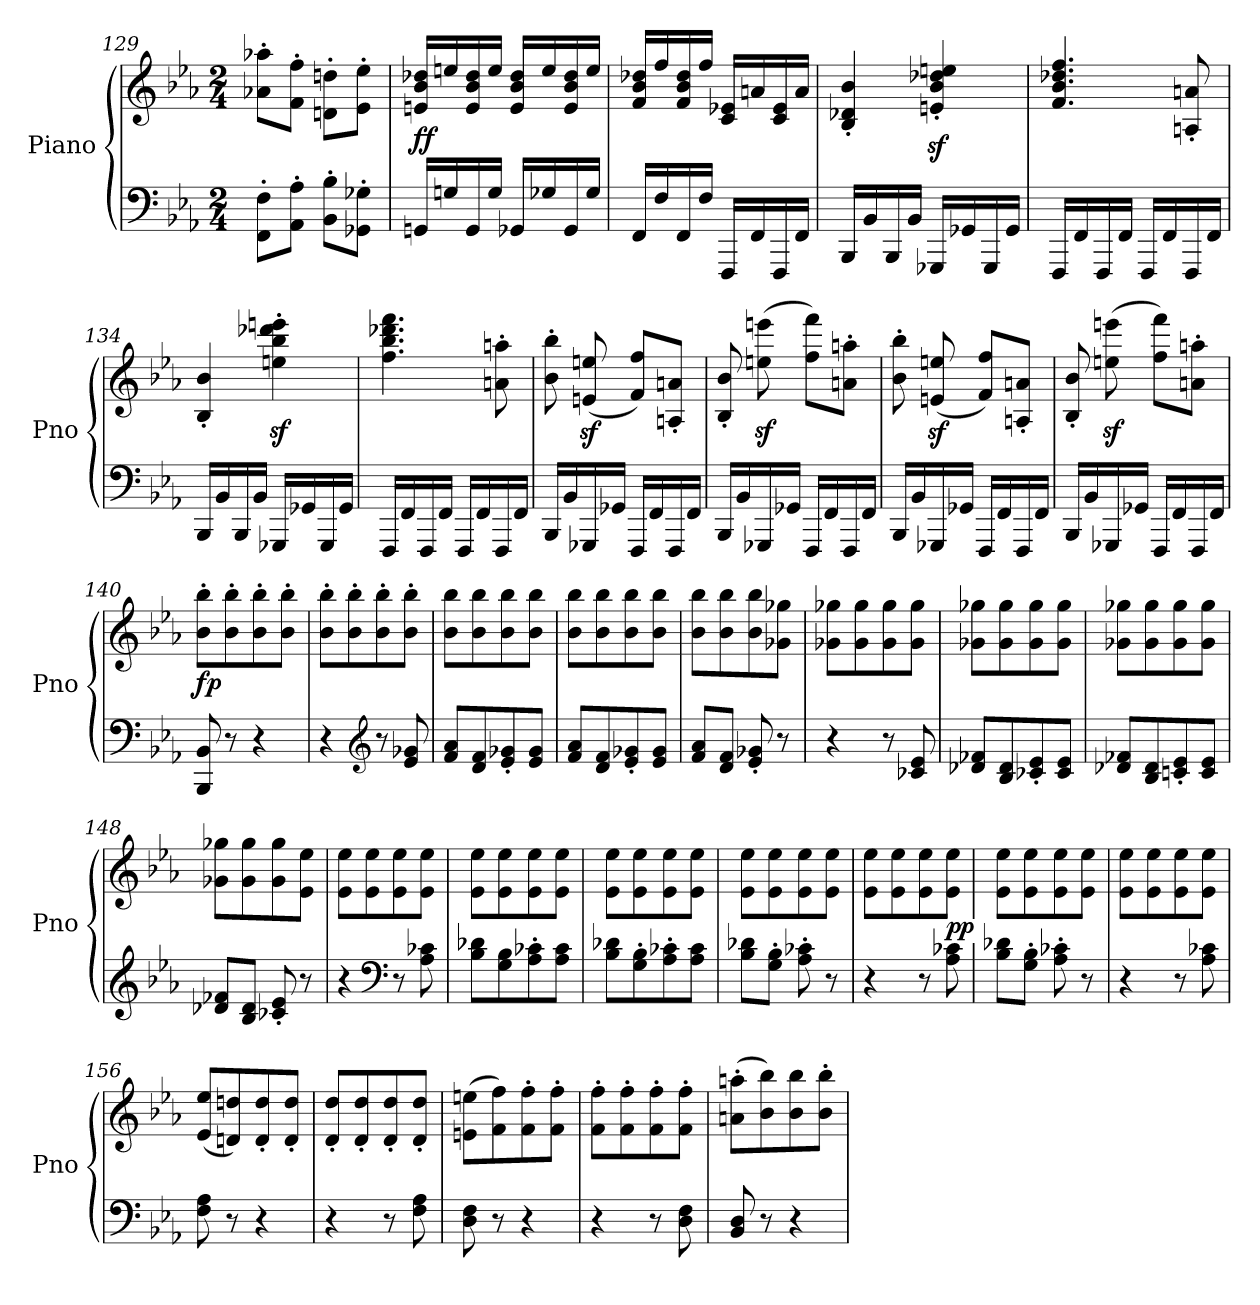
**kern	**kern	**dynam
*part1	*part1	*part1
*staff2	*staff1	*staff1/2
*I"Piano	*	*
*I'Pno	*	*
*clefF4	*clefG2	*
*k[b-e-a-]	*k[b-e-a-]	*
*E-:	*E-:	*
*M2/4	*M2/4	*
=129	=129	=129
8FF\' 8F\'L	8a-X\' 8aa-X\'L	.
8AA-\' 8A-\'J	8f\' 8ff\'J	.
8BB-\' 8B-\'L	8dn\' 8ddn\'L	.
8GG-X\' 8G-X\'J	8e-\' 8ee-\'J	.
!!LO:LB:g=z
=130	=130	=130
!	!	!LO:DY:b
16GGn/LL	16en/ 16b-/ 16dd-X/LL	ff
16Gn/	16een/	.
16GG/	16e/ 16b-/ 16dd-/	.
16G/JJ	16ee/JJ	.
16GG-X/LL	16e/ 16b-/ 16dd-/LL	.
16G-X/	16ee/	.
16GG-/	16e/ 16b-/ 16dd-/	.
16G-/JJ	16ee/JJ	.
=131	=131	=131
16FF/LL	16f/ 16b-/ 16dd-X/LL	.
16F/	16ff/	.
16FF/	16f/ 16b-/ 16dd-/	.
16F/JJ	16ff/JJ	.
16FFF/LL	16c/ 16e-X/LL	.
16FF/	16an/	.
16FFF/	16c/ 16e-/	.
16FF/JJ	16a/JJ	.
=132	=132	=132
16BBB-/LL	4B-/' 4d-X/' 4b-/'	.
16BB-/	.	.
16BBB-/	.	.
16BB-/JJ	.	.
16GGG-X/LL	4en/z<' 4b-/z<' 4dd-X/z<' 4een/z<'	.
16GG-X/	.	.
16GGG-/	.	.
16GG-/JJ	.	.
=133	=133	=133
16FFF/LL	4.f/ 4.b-/ 4.dd-X/ 4.ff/	.
16FF/	.	.
16FFF/	.	.
16FF/JJ	.	.
16FFF/LL	.	.
16FF/	.	.
16FFF/	8An/' 8an/'	.
16FF/JJ	.	.
!!LO:LB:g=z
=134	=134	=134
16BBB-/LL	4B-/' 4b-/'	.
16BB-/	.	.
16BBB-/	.	.
16BB-/JJ	.	.
16GGG-X/LL	4een\z<' 4bb-\z<' 4ddd-X\z<' 4eeen\z<'	.
16GG-X/	.	.
16GGG-/	.	.
16GG-/JJ	.	.
=135	=135	=135
16FFF/LL	4.ff\ 4.bb-\ 4.ddd-X\ 4.fff\	.
16FF/	.	.
16FFF/	.	.
16FF/JJ	.	.
16FFF/LL	.	.
16FF/	.	.
16FFF/	8an\' 8aan\'	.
16FF/JJ	.	.
=136	=136	=136
16BBB-/LL	8b-\' 8bb-\'	.
16BB-/	.	.
16GGG-X/	(<8en/z< 8een/z<	.
16GG-X/JJ	.	.
16FFF/LL	8f/ 8ff/L)	.
16FF/	.	.
16FFF/	8An/' 8an/'J	.
16FF/JJ	.	.
=137	=137	=137
16BBB-/LL	8B-/' 8b-/'	.
16BB-/	.	.
16GGG-X/	(>8een\z< 8eeen\z<	.
16GG-X/JJ	.	.
16FFF/LL	8ff\ 8fff\L)	.
16FF/	.	.
16FFF/	8an\' 8aan\'J	.
16FF/JJ	.	.
!!LO:PB:g=z
=138	=138	=138
16BBB-/LL	8b-\' 8bb-\'	.
16BB-/	.	.
16GGG-X/	(<8en/z< 8een/z<	.
16GG-X/JJ	.	.
16FFF/LL	8f/ 8ff/L)	.
16FF/	.	.
16FFF/	8An/' 8an/'J	.
16FF/JJ	.	.
=139	=139	=139
16BBB-/LL	8B-/' 8b-/'	.
16BB-/	.	.
16GGG-X/	(>8een\z< 8eeen\z<	.
16GG-X/JJ	.	.
16FFF/LL	8ff\ 8fff\L)	.
16FF/	.	.
16FFF/	8an\' 8aan\'J	.
16FF/JJ	.	.
=140	=140	=140
!	!	!LO:DY:b
8BBB-/ 8BB-/	8b-\' 8bb-\'L	fp
8r	8b-\' 8bb-\'	.
4r	8b-\' 8bb-\'	.
.	8b-\' 8bb-\'J	.
=141	=141	=141
4r	8b-\' 8bb-\'L	.
.	8b-\' 8bb-\'	.
*clefG2	*	*
8r	8b-\' 8bb-\'	.
8e-/ 8g-X/	8b-\' 8bb-\'J	.
=142	=142	=142
8f/ 8a-/L	8b-\ 8bb-\L	.
8d/ 8f/	8b-\ 8bb-\	.
8e-/' 8g-X/'	8b-\ 8bb-\	.
8e-/ 8g-/J	8b-\ 8bb-\J	.
=143	=143	=143
8f/ 8a-/L	8b-\ 8bb-\L	.
8d/ 8f/	8b-\ 8bb-\	.
8e-/' 8g-X/'	8b-\ 8bb-\	.
8e-/ 8g-/J	8b-\ 8bb-\J	.
!!LO:LB:g=z
=144	=144	=144
8f/ 8a-/L	8b-\ 8bb-\L	.
8d/ 8f/J	8b-\ 8bb-\	.
8e-/' 8g-X/'	8b-\ 8bb-\	.
8r	8g-X\ 8gg-X\J	.
=145	=145	=145
4r	8g-X\ 8gg-X\L	.
.	8g-\ 8gg-\	.
8r	8g-\ 8gg-\	.
8c-X/ 8e-/	8g-\ 8gg-\J	.
=146	=146	=146
8d-X/ 8f-X/L	8g-X\ 8gg-X\L	.
8B-/ 8d-/	8g-\ 8gg-\	.
8c-X/' 8e-/'	8g-\ 8gg-\	.
8c-/ 8e-/J	8g-\ 8gg-\J	.
=147	=147	=147
8d-X/ 8f-X/L	8g-X\ 8gg-X\L	.
8B-/ 8d-/	8g-\ 8gg-\	.
8cn/' 8e-/'	8g-\ 8gg-\	.
8c/ 8e-/J	8g-\ 8gg-\J	.
=148	=148	=148
8d-X/ 8f-X/L	8g-X\ 8gg-X\L	.
8B-/ 8d-/J	8g-\ 8gg-\	.
8c-X/' 8e-/'	8g-\ 8gg-\	.
8r	8e-\ 8ee-\J	.
=149	=149	=149
4r	8e-\ 8ee-\L	.
.	8e-\ 8ee-\	.
*clefF4	*	*
8r	8e-\ 8ee-\	.
8A-\ 8c-X\	8e-\ 8ee-\J	.
=150	=150	=150
8B-\ 8d-X\L	8e-\ 8ee-\L	.
8G\ 8B-\	8e-\ 8ee-\	.
8A-\' 8c-X\'	8e-\ 8ee-\	.
8A-\ 8c-\J	8e-\ 8ee-\J	.
!!LO:LB:g=z
=151	=151	=151
8B-\ 8d-X\L	8e-\ 8ee-\L	.
8G\' 8B-\'	8e-\ 8ee-\	.
8A-\' 8c-X\'	8e-\ 8ee-\	.
8A-\ 8c-\J	8e-\ 8ee-\J	.
=152	=152	=152
8B-\ 8d-X\L	8e-\ 8ee-\L	.
8G\' 8B-\'J	8e-\ 8ee-\	.
8A-\' 8c-X\'	8e-\ 8ee-\	.
8r	8e-\ 8ee-\J	.
=153	=153	=153
4r	8e-\ 8ee-\L	.
.	8e-\ 8ee-\	.
8r	8e-\ 8ee-\	.
!	!	!LO:DY:b
8A-\ 8c-X\	8e-\ 8ee-\J	pp
=154	=154	=154
8B-\ 8d-X\L	8e-\ 8ee-\L	.
8G\' 8B-\'J	8e-\ 8ee-\	.
8A-\' 8c-X\'	8e-\ 8ee-\	.
8r	8e-\ 8ee-\J	.
=155	=155	=155
4r	8e-\ 8ee-\L	.
.	8e-\ 8ee-\	.
8r	8e-\ 8ee-\	.
8A-\ 8c-X\	8e-\ 8ee-\J	.
=156	=156	=156
8F\ 8A-\	(<8e-/ 8ee-/L	.
8r	8dn/ 8ddn/)	.
4r	8d/' 8dd/'	.
.	8d/' 8dd/'J	.
=157	=157	=157
4r	8d/' 8dd/'L	.
.	8d/' 8dd/'	.
8r	8d/' 8dd/'	.
8F\ 8A-\	8d/' 8dd/'J	.
=158	=158	=158
8D\ 8F\	(>8en\ 8een\L	.
8r	8f\ 8ff\)	.
4r	8f\' 8ff\'	.
.	8f\' 8ff\'J	.
=159	=159	=159
4r	8f\' 8ff\'L	.
.	8f\' 8ff\'	.
8r	8f\' 8ff\'	.
8D\ 8F\	8f\' 8ff\'J	.
!!LO:LB:g=z
=160	=160	=160
8BB-/ 8D/	(>8an\' 8aan\'L	.
8r	8b-\ 8bb-\)	.
4r	8b-\ 8bb-\	.
.	8b-\' 8bb-\'J	.
=	=	=
*-	*-	*-
